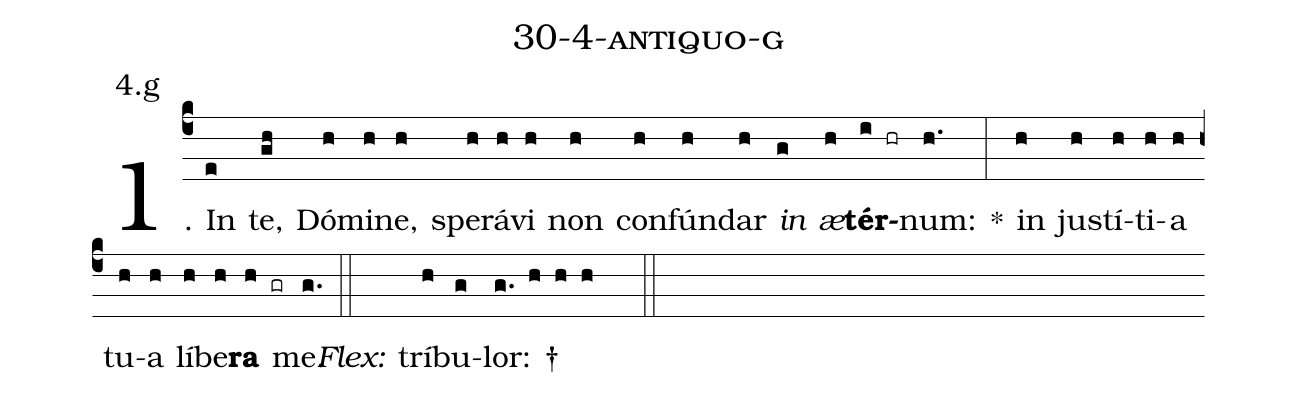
name: 30-4-antiquo-g;
annotation: 4.g;
%%
(c4)1. In(e) te,(gh) Dó(h)mi(h)ne,(h) spe(h)rá(h)vi(h) non(h) con(h)fún(h)dar(h) <i>in</i>(g) <i>æ</i>(h)<b>tér</b>(i hr)num:(h.) *(:) in(h) jus(h)tí(h)ti(h)a(h) tu(h)a(h) lí(h)be(h)<b>ra</b>(h gr) me.(g.) (::)
<i>Flex:</i>()  trí(h)bu(g)lor: †(g. h h h  ::)
